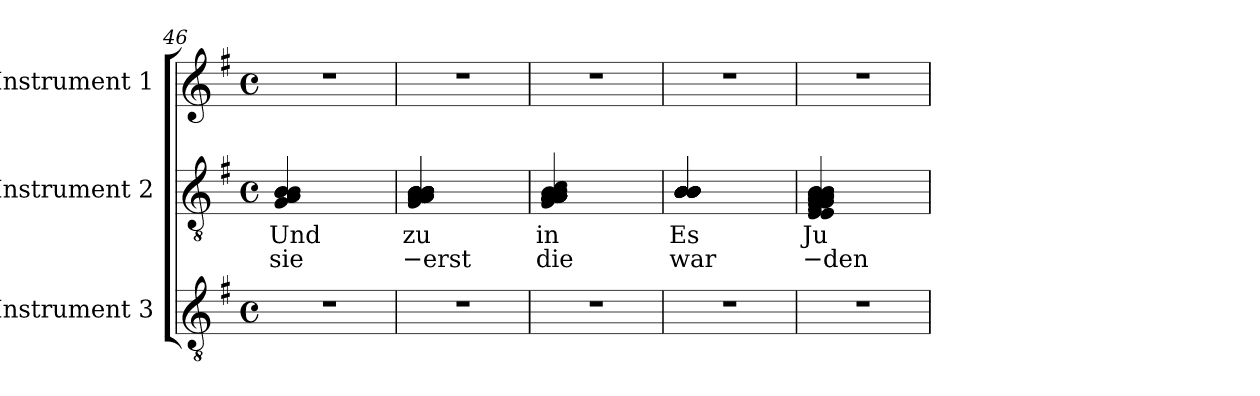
**kern	**kern	**text	**text	**kern
*part3	*part2	*part2	*part2	*part1
*staff3	*staff2	*staff2	*staff2	*staff1
*I"Instrument 3	*I"Instrument 2	*	*	*I"Instrument 1
*clefGv2	*clefGv2	*	*	*clefG2
*k[f#]	*k[f#]	*	*	*k[f#]
*G:	*G:	*	*	*G:
*M4/4	*M4/4	*	*	*M4/4
*met(c)	*met(c)	*	*	*met(c)
=46	=46	=46	=46	=46
!	!	!LO:LY:b:rj	!LO:LY:b:rj	!
1r	4B/ 4B/ 4A/ 4G/ 4B/	Und	sie	1r
.	2.ryy	.	.	.
!!LO:LB:g=z
=47	=47	=47	=47	=47
!	!	!LO:LY:b:rj	!LO:LY:b:rj	!
1r	4B/ 4B/ 4B/ 4B/ 4B/ 4B/ 4B/ 4B/ 4B/ 4B/ 4B/ 4A/ 4A/ 4A/ 4A/ 4A/ 4G/ 4A/	zu	−erst	1r
.	2.ryy	.	.	.
!!LO:LB:g=z
=48	=48	=48	=48	=48
!	!	!LO:LY:b:rj	!LO:LY:b:rj	!
1r	4c/ 4B/ 4A/ 4A/ 4A/ 4A/ 4A/ 4A/ 4G/ 4B/	in	die	1r
.	2.ryy	.	.	.
=49	=49	=49	=49	=49
!	!	!LO:LY:b:rj	!LO:LY:b:rj	!
1r	4B/ 4B/ 4B/ 4B/ 4B/ 4B/ 4B/ 4B/ 4B/ 4B/	Es	war	1r
.	2.ryy	.	.	.
!!LO:LB:g=z
=50	=50	=50	=50	=50
!	!	!LO:LY:b:rj	!LO:LY:b:rj	!
1r	4B/ 4B/ 4B/ 4B/ 4B/ 4A/ 4A/ 4A/ 4A/ 4A/ 4A/ 4A/ 4A/ 4A/ 4G/ 4G/ 4F#/ 4E/ 4E/	Ju	−den	1r
.	2.ryy	.	.	.
=	=	=	=	=
*-	*-	*-	*-	*-
